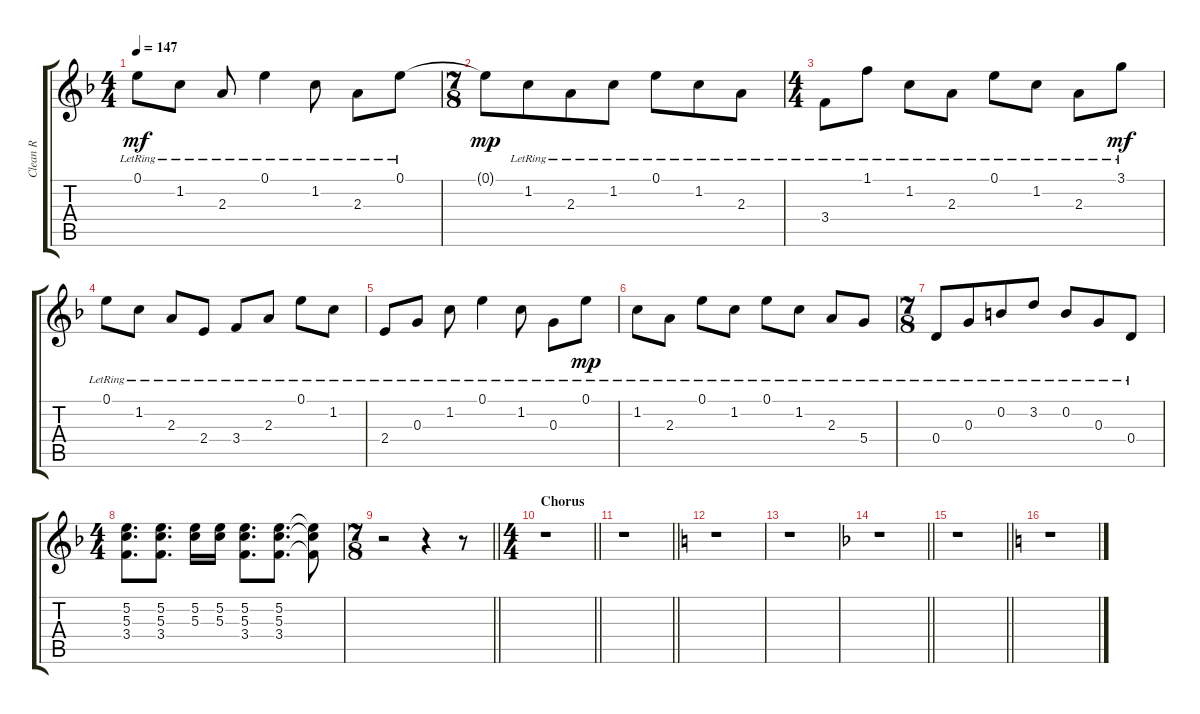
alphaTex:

\track ("Clean R" "Clean R") {instrument electricguitarjazz}
\staff {score tabs}
\tuning (E4 B3 G3 D3 A2 E2) {hide}
\ts (4 4)
\tempo 147
\clef g2
\ks f
0.1{lr}.8{dy mf} 1.2{lr}.8 2.3{lr}.8 0.1{lr}.4 1.2{lr}.8 2.3{lr}.8 0.1{lr}.8 |
\ts (7 8)
0.1{t}.8{dy mp} 1.2{lr}.8 2.3{lr}.8 1.2{lr}.8 0.1{lr}.8 1.2{lr}.8 2.3{lr}.8 |
\ts (4 4)
3.4{lr}.8 1.1{lr}.8 1.2{lr}.8 2.3{lr}.8 0.1{lr}.8 1.2{lr}.8 2.3{lr}.8 3.1{lr}.8{dy mf} |
0.1{lr}.8 1.2{lr}.8 2.3{lr}.8 2.4{lr}.8 3.4{lr}.8 2.3{lr}.8 0.1{lr}.8 1.2{lr}.8 |
2.4{lr}.8 0.3{lr}.8 1.2{lr}.8 0.1{lr}.4 1.2{lr}.8 0.3{lr}.8 0.1{lr}.8{dy mp} |
1.2{lr}.8 2.3{lr}.8 0.1{lr}.8 1.2{lr}.8 0.1{lr}.8 1.2{lr}.8 2.3{lr}.8 5.4{lr}.8 |
\ts (7 8)
0.4{lr}.8 0.3{lr}.8 0.2{lr}.8 3.2{lr}.8 0.2{lr}.8 0.3{lr}.8 0.4{lr}.8 |
\ts (4 4)
(5.2 5.3 3.4).8{d} (5.2 5.3 3.4).8{d} (5.2 5.3).16 (5.2 5.3).16 (5.2 5.3 3.4).8{d} (5.2 5.3 3.4).8{d} (5.2{t} 5.3{t} 3.4{t}).8 |
\ts (7 8)
\barLineRight lightlight
r.2 r.4 r.8 |
\ts (4 4)
\section ("" "Chorus")
\barLineRight lightlight
r.1 |
\barLineRight lightlight
r.1 |
\ks c
r.1 |
r.1 |
\barLineRight lightlight
\ks f
r.1 |
\barLineRight lightlight
r.1 |
\ks c
r.1
